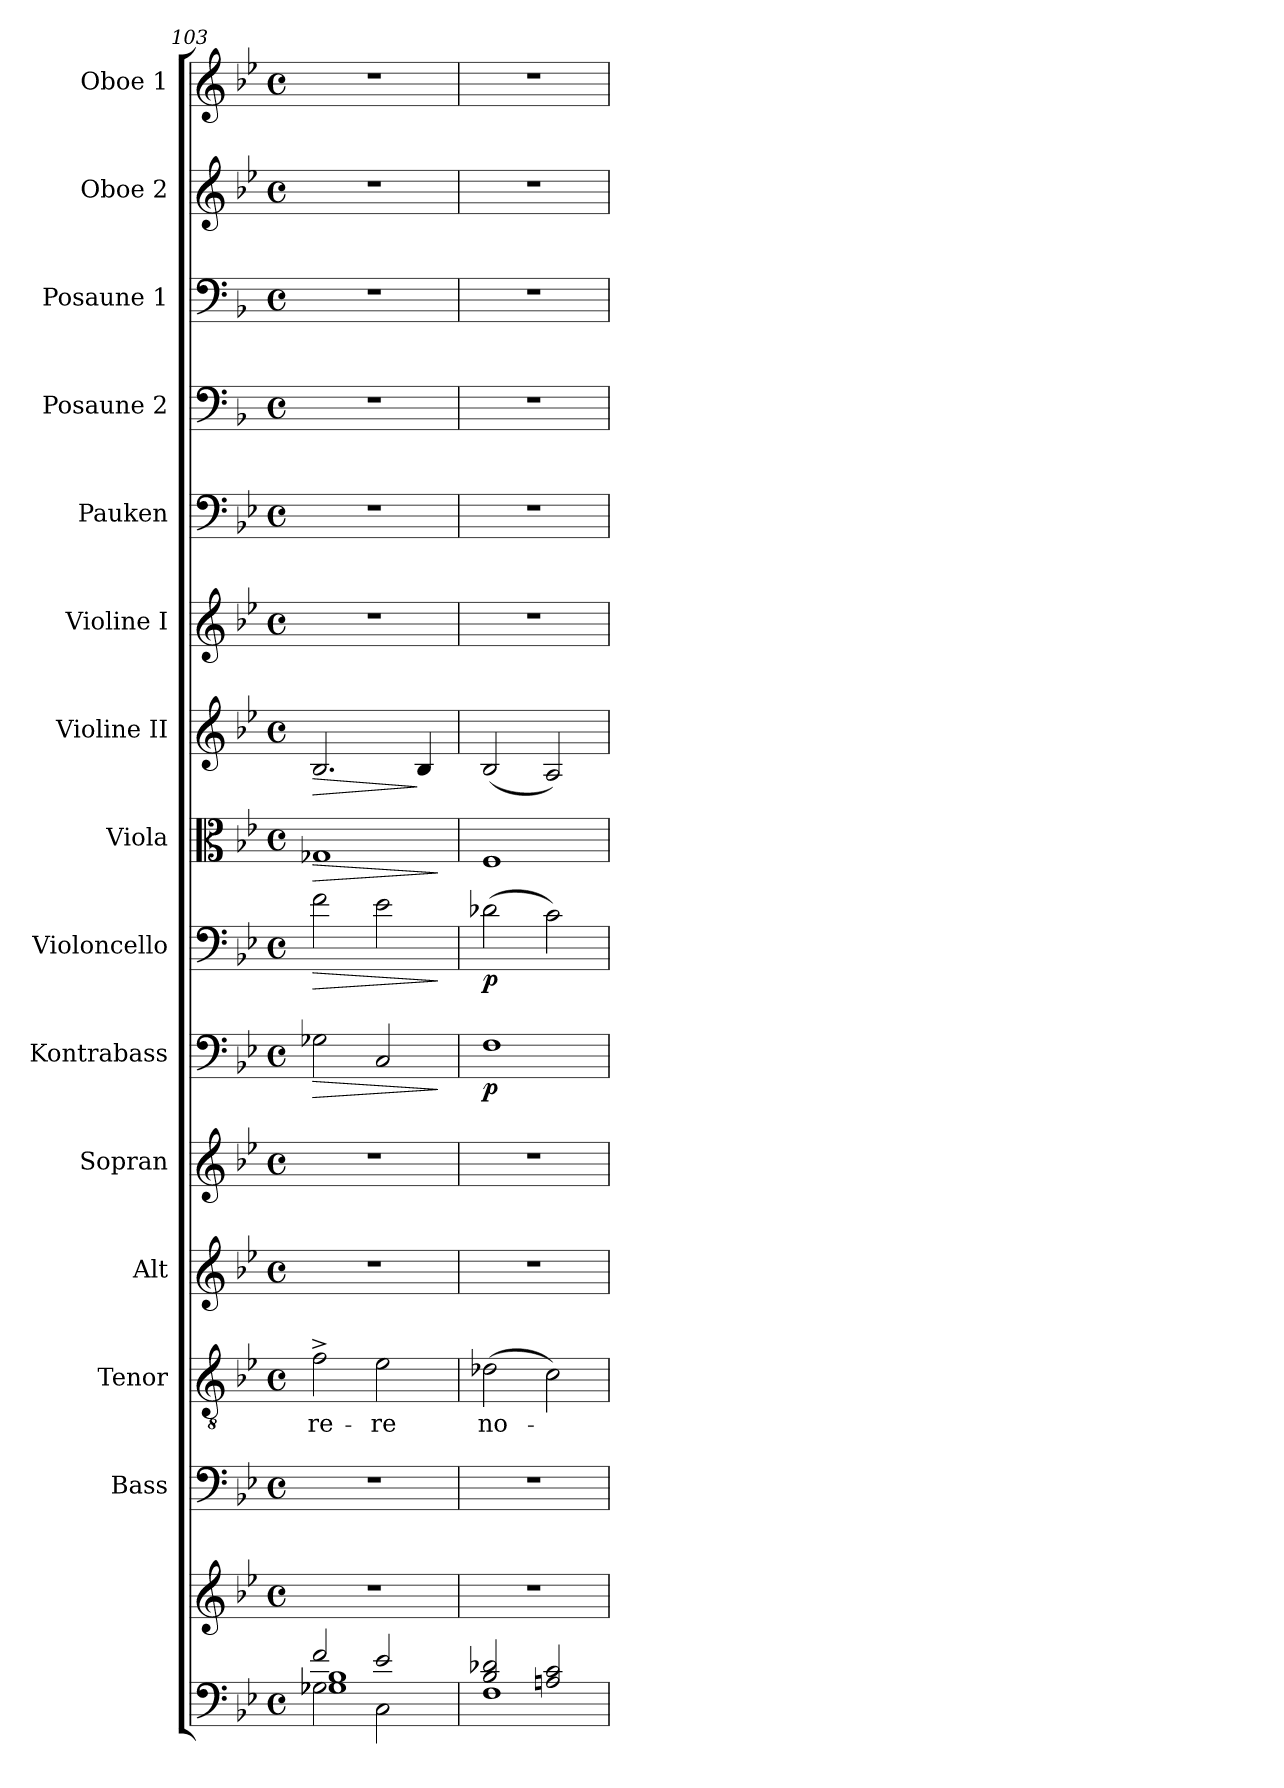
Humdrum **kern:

**kern	**kern	**kern	**kern	**text	**kern	**kern	**kern	**dynam	**kern	**dynam	**kern	**dynam	**kern	**dynam	**kern	**kern	**kern	**kern	**kern	**kern
*part15	*part15	*part14	*part13	*part13	*part12	*part11	*part10	*part10	*part9	*part9	*part8	*part8	*part7	*part7	*part6	*part5	*part4	*part3	*part2	*part1
*staff16	*staff15	*staff14	*staff13	*staff13	*staff12	*staff11	*staff10	*staff10	*staff9	*staff9	*staff8	*staff8	*staff7	*staff7	*staff6	*staff5	*staff4	*staff3	*staff2	*staff1
*	*	*I"Bass	*I"Tenor	*	*I"Alt	*I"Sopran	*I"Kontrabass	*	*I"Violoncello	*	*I"Viola	*	*I"Violine II	*	*I"Violine I	*I"Pauken	*I"Posaune 2	*I"Posaune 1	*I"Oboe 2	*I"Oboe 1
*	*	*I'B.	*I'T.	*	*I'A.	*I'S.	*I'Kb.	*	*I'Vc.	*	*I'Vla.	*	*I'Vl. II	*	*I'Vl. I	*I'Pk.	*I'Pos. 2	*I'Pos. 1	*I'Ob. 2	*I'Ob. 1
*clefF4	*clefG2	*clefF4	*clefGv2	*	*clefG2	*clefG2	*clefF4	*	*clefF4	*	*clefC3	*	*clefG2	*	*clefG2	*clefF4	*clefF4	*clefF4	*clefG2	*clefG2
*	*	*	*	*	*	*	*ITrd7c12	*	*	*	*	*	*	*	*	*	*ITrd4c7	*ITrd4c7	*	*
*k[b-e-]	*k[b-e-]	*k[b-e-]	*k[b-e-]	*	*k[b-e-]	*k[b-e-]	*k[b-e-]	*	*k[b-e-]	*	*k[b-e-]	*	*k[b-e-]	*	*k[b-e-]	*k[b-e-]	*k[b-e-]	*k[b-e-]	*k[b-e-]	*k[b-e-]
*B-:	*B-:	*B-:	*B-:	*	*B-:	*B-:	*B-:	*	*B-:	*	*B-:	*	*B-:	*	*B-:	*B-:	*B-:	*B-:	*B-:	*B-:
*M4/4	*M4/4	*M4/4	*M4/4	*	*M4/4	*M4/4	*M4/4	*	*M4/4	*	*M4/4	*	*M4/4	*	*M4/4	*M4/4	*M4/4	*M4/4	*M4/4	*M4/4
*met(c)	*met(c)	*met(c)	*met(c)	*	*met(c)	*met(c)	*met(c)	*	*met(c)	*	*met(c)	*	*met(c)	*	*met(c)	*met(c)	*met(c)	*met(c)	*met(c)	*met(c)
=103	=103	=103	=103	=103	=103	=103	=103	=103	=103	=103	=103	=103	=103	=103	=103	=103	=103	=103	=103	=103
*^	*	*	*	*	*	*	*	*	*	*	*	*	*	*	*	*	*	*	*	*
*	*^	*	*	*	*	*	*	*	*	*	*	*	*	*	*	*	*	*	*	*	*
!	!	!	!	!	!	!LO:LY:b	!	!	!	!LO:HP:b	!	!LO:HP:b	!	!LO:HP:b	!	!LO:HP:b	!	!	!	!	!	!
2f/	2G-X\	1G- 1B-	1r	1r	2f^>\	-re-	1r	1r	2GG-X\	>	2f\	>	1G-X	>	2.B-/	>	1r	1r	1r	1r	1r	1r
!	!	!	!	!	!	!LO:LY:b	!	!	!	!	!	!	!	!	!	!	!	!	!	!	!	!
2e-/	2C\	.	.	.	2e-\	-re	.	.	2CC/	.	2e-\	.	.	.	.	.	.	.	.	.	.	.
.	.	.	.	.	.	.	.	.	.	.	.	.	.	.	4B-/	]	.	.	.	.	.	.
*v	*v	*v	*	*	*	*	*	*	*	*	*	*	*	*	*	*	*	*	*	*	*	*
.	.	.	.	.	.	.	.	]	.	]	.	]	.	.	.	.	.	.	.	.
=104	=104	=104	=104	=104	=104	=104	=104	=104	=104	=104	=104	=104	=104	=104	=104	=104	=104	=104	=104	=104
*^	*	*	*	*	*	*	*	*	*	*	*	*	*	*	*	*	*	*	*	*
!	!	!	!	!	!LO:LY:b	!	!	!	!LO:DY:b	!	!LO:DY:b	!	!	!	!	!	!	!	!	!	!
2B-/ 2d-X/	1F	1r	1r	(>2d-X\	no-	1r	1r	1FF	p	(>2d-X\	p	1F	.	(<2B-/	.	1r	1r	1r	1r	1r	1r
2An/ 2c/	.	.	.	2c\)	.	.	.	.	.	2c\)	.	.	.	2A/)	.	.	.	.	.	.	.
*v	*v	*	*	*	*	*	*	*	*	*	*	*	*	*	*	*	*	*	*	*	*
=	=	=	=	=	=	=	=	=	=	=	=	=	=	=	=	=	=	=	=	=
*-	*-	*-	*-	*-	*-	*-	*-	*-	*-	*-	*-	*-	*-	*-	*-	*-	*-	*-	*-	*-
